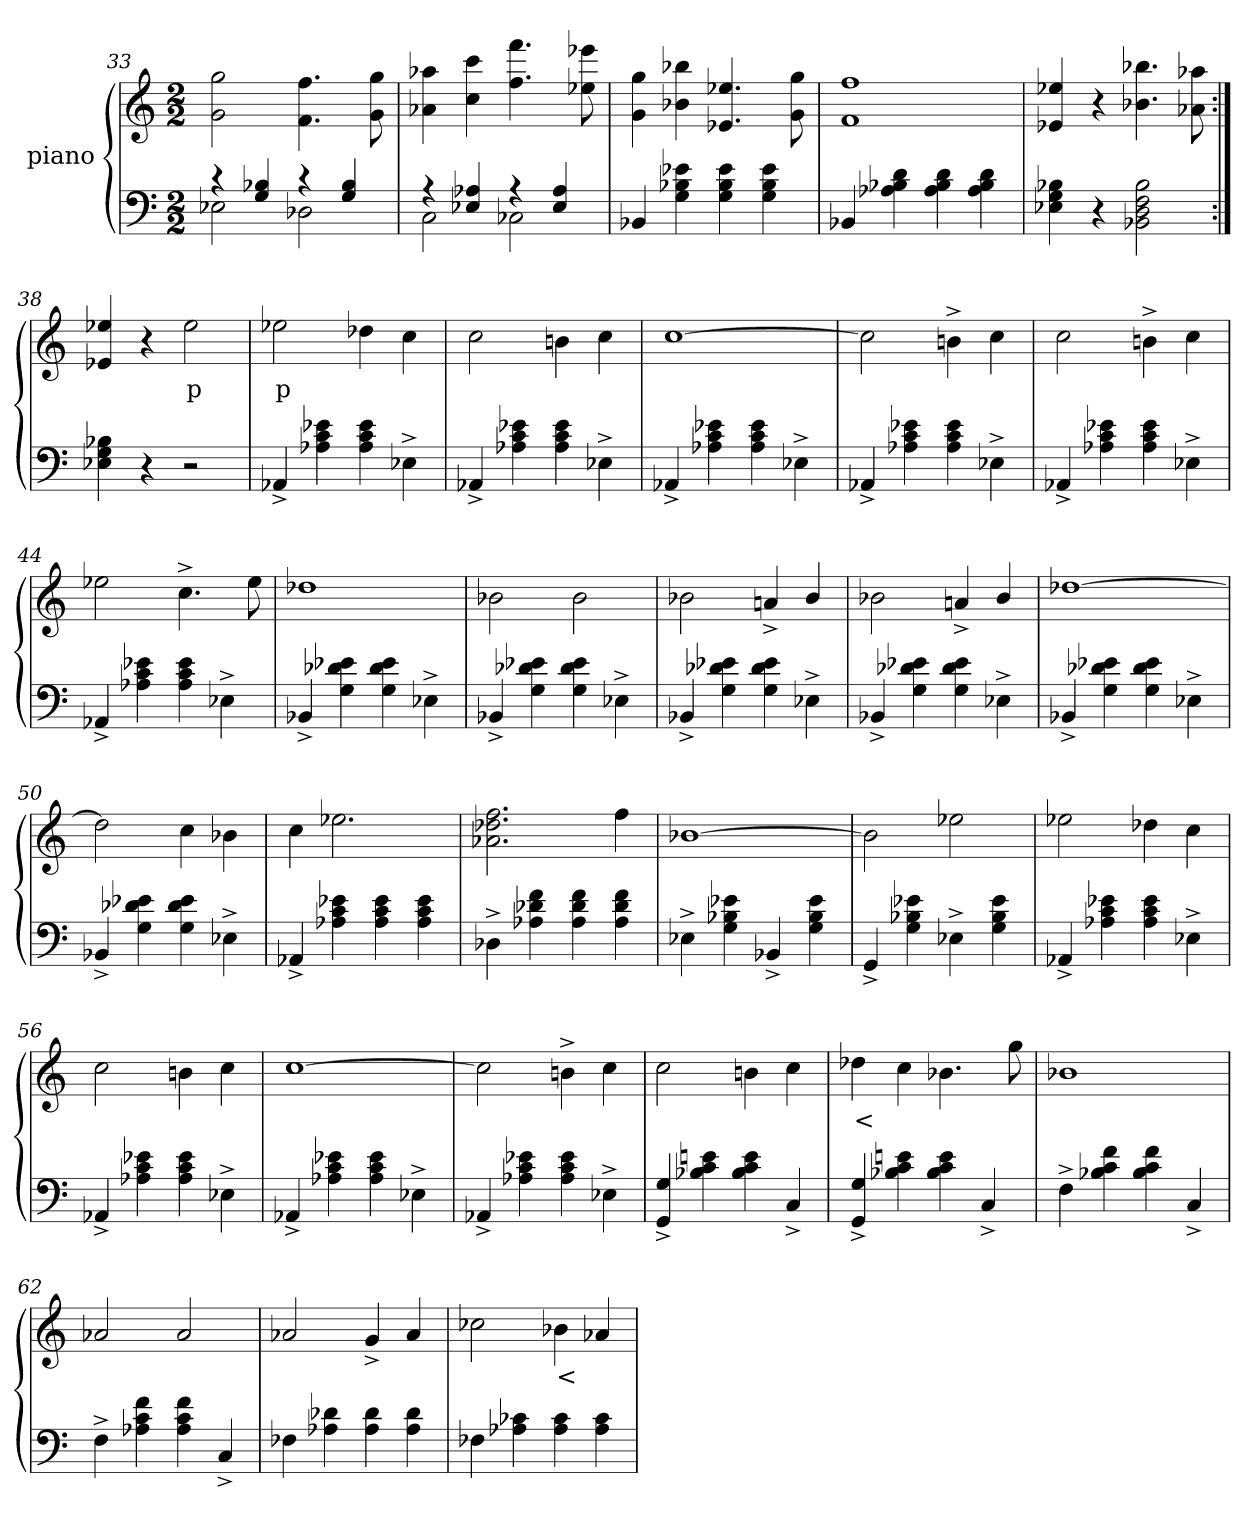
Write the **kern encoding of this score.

**kern	**kern	**text
*part1	*part1	*part1
*staff2	*staff1	*staff1
*I"piano	*	*
*M2/2	*M2/2	*
=33	=33	=33
*^	*	*
4r	2E-\	2g\ 2gg\	.
4G/ 4B-/	.	.	.
4r	2D-\	4.f\ 4.ff\	.
4G/ 4B-/	.	.	.
.	.	8g\ 8gg\	.
=34	=34	=34	=34
4r	2C\	4a-\ 4aa-\	.
4E-/ 4A-/	.	4cc\ 4ccc\	.
4r	2C-\	4.ff\ 4.fff\	.
4E-/ 4A-/	.	.	.
.	.	8ee-\ 8eee-\	.
*v	*v	*	*
=35	=35	=35
4BB-/	4g\ 4gg\	.
4G\ 4B-\ 4e-\	4b-\ 4bb-\	.
4G\ 4B-\ 4e-\	4.e-/ 4.ee-/	.
4G\ 4B-\ 4e-\	.	.
.	8g\ 8gg\	.
=36	=36	=36
4BB-/	1f 1ff	.
4A-\ 4B-\ 4d\	.	.
4A-\ 4B-\ 4d\	.	.
4A-\ 4B-\ 4d\	.	.
=37	=37	=37
4E-\ 4G\ 4B-\	4e-/ 4ee-/	.
4r	4r	.
2BB-\ 2D\ 2F\ 2B-\	4.b-\ 4.bb-\	.
.	8a-\ 8aa-\	.
=38:|!	=38:|!	=38:|!
4E-\ 4G\ 4B-\	4e-/ 4ee-/	.
4r	4r	.
2r	2ee-\	p
=39	=39	=39
4AA-^>/	2ee-\	p
4A-\ 4c\ 4e-\	.	.
4A-\ 4c\ 4e-\	4dd-\	.
4E-^>\	4cc\	.
=40	=40	=40
4AA-^>/	2cc\	.
4A-\ 4c\ 4e-\	.	.
4A-\ 4c\ 4e-\	4bn\	.
4E-^>\	4cc\	.
=41	=41	=41
4AA-^>/	[1cc	.
4A-\ 4c\ 4e-\	.	.
4A-\ 4c\ 4e-\	.	.
4E-^>\	.	.
=42	=42	=42
4AA-^>/	2cc\]	.
4A-\ 4c\ 4e-\	.	.
4A-\ 4c\ 4e-\	4bn^>\	.
4E-^>\	4cc\	.
=43	=43	=43
4AA-^>/	2cc\	.
4A-\ 4c\ 4e-\	.	.
4A-\ 4c\ 4e-\	4bn^>\	.
4E-^>\	4cc\	.
=44	=44	=44
4AA-^>/	2ee-\	.
4A-\ 4c\ 4e-\	.	.
4A-\ 4c\ 4e-\	4.cc^>\	.
4E-^>\	.	.
.	8ee-\	.
=45	=45	=45
4BB-^>/	1dd-	.
4G\ 4d-\ 4e-\	.	.
4G\ 4d-\ 4e-\	.	.
4E-^>\	.	.
=46	=46	=46
4BB-^>/	2b-\	.
4G\ 4d-\ 4e-\	.	.
4G\ 4d-\ 4e-\	2b-\	.
4E-^>\	.	.
=47	=47	=47
4BB-^>/	2b-\	.
4G\ 4d-\ 4e-\	.	.
4G\ 4d-\ 4e-\	4an^>/	.
4E-^>\	4b-/	.
=48	=48	=48
4BB-^>/	2b-\	.
4G\ 4d-\ 4e-\	.	.
4G\ 4d-\ 4e-\	4an^>/	.
4E-^>\	4b-/	.
=49	=49	=49
4BB-^>/	[1dd-	.
4G\ 4d-\ 4e-\	.	.
4G\ 4d-\ 4e-\	.	.
4E-^>\	.	.
=50	=50	=50
4BB-^>/	2dd-\]	.
4G\ 4d-\ 4e-\	.	.
4G\ 4d-\ 4e-\	4cc\	.
4E-^>\	4b-\	.
=51	=51	=51
4AA-^>/	4cc\	.
4A-\ 4c\ 4e-\	2.ee-\	.
4A-\ 4c\ 4e-\	.	.
4A-\ 4c\ 4e-\	.	.
=52	=52	=52
4D-^>\	2.a-\ 2.dd-\ 2.ff\	.
4A-\ 4d-\ 4f\	.	.
4A-\ 4d-\ 4f\	.	.
4A-\ 4d-\ 4f\	4ff\	.
=53	=53	=53
4E-^>\	[1b-	.
4G\ 4B-\ 4e-\	.	.
4BB-^>/	.	.
4G\ 4B-\ 4e-\	.	.
=54	=54	=54
4GG^>/	2b-\]	.
4G\ 4B-\ 4e-\	.	.
4E-^>\	2ee-\	.
4G\ 4B-\ 4e-\	.	.
=55	=55	=55
4AA-^>/	2ee-\	.
4A-\ 4c\ 4e-\	.	.
4A-\ 4c\ 4e-\	4dd-\	.
4E-^>\	4cc\	.
=56	=56	=56
4AA-^>/	2cc\	.
4A-\ 4c\ 4e-\	.	.
4A-\ 4c\ 4e-\	4bn\	.
4E-^>\	4cc\	.
=57	=57	=57
4AA-^>/	[1cc	.
4A-\ 4c\ 4e-\	.	.
4A-\ 4c\ 4e-\	.	.
4E-^>\	.	.
=58	=58	=58
4AA-^>/	2cc\]	.
4A-\ 4c\ 4e-\	.	.
4A-\ 4c\ 4e-\	4bn^>\	.
4E-^>\	4cc\	.
=59	=59	=59
4GG^>^>/ 4G^>^>/	2cc\	.
4B-\ 4c\ 4en\	.	.
4B-\ 4c\ 4e\	4bn\	.
4C^>/	4cc\	.
=60	=60	=60
4GG^>^>/ 4G^>^>/	4dd-\	<
4B-\ 4c\ 4en\	4cc\	.
4B-\ 4c\ 4e\	4.b-\	.
4C^>/	.	.
.	8gg\	.
=61	=61	=61
4F^>\	1b-	.
4B-\ 4c\ 4f\	.	.
4B-\ 4c\ 4f\	.	.
4C^>/	.	.
=62	=62	=62
4F^>\	2a-/	.
4A-\ 4c\ 4f\	.	.
4A-\ 4c\ 4f\	2a-/	.
4C^>/	.	.
=63	=63	=63
4F-\	2a-/	.
4A-\ 4d-\	.	.
4A-\ 4d-\	4g^>/	.
4A-\ 4d-\	4a-/	.
=64	=64	=64
4F-\	2cc-\	.
4A-\ 4c-\	.	.
4A-\ 4c-\	4b-\	<
4A-\ 4c-\	4a-/	.
=	=	=
*-	*-	*-
